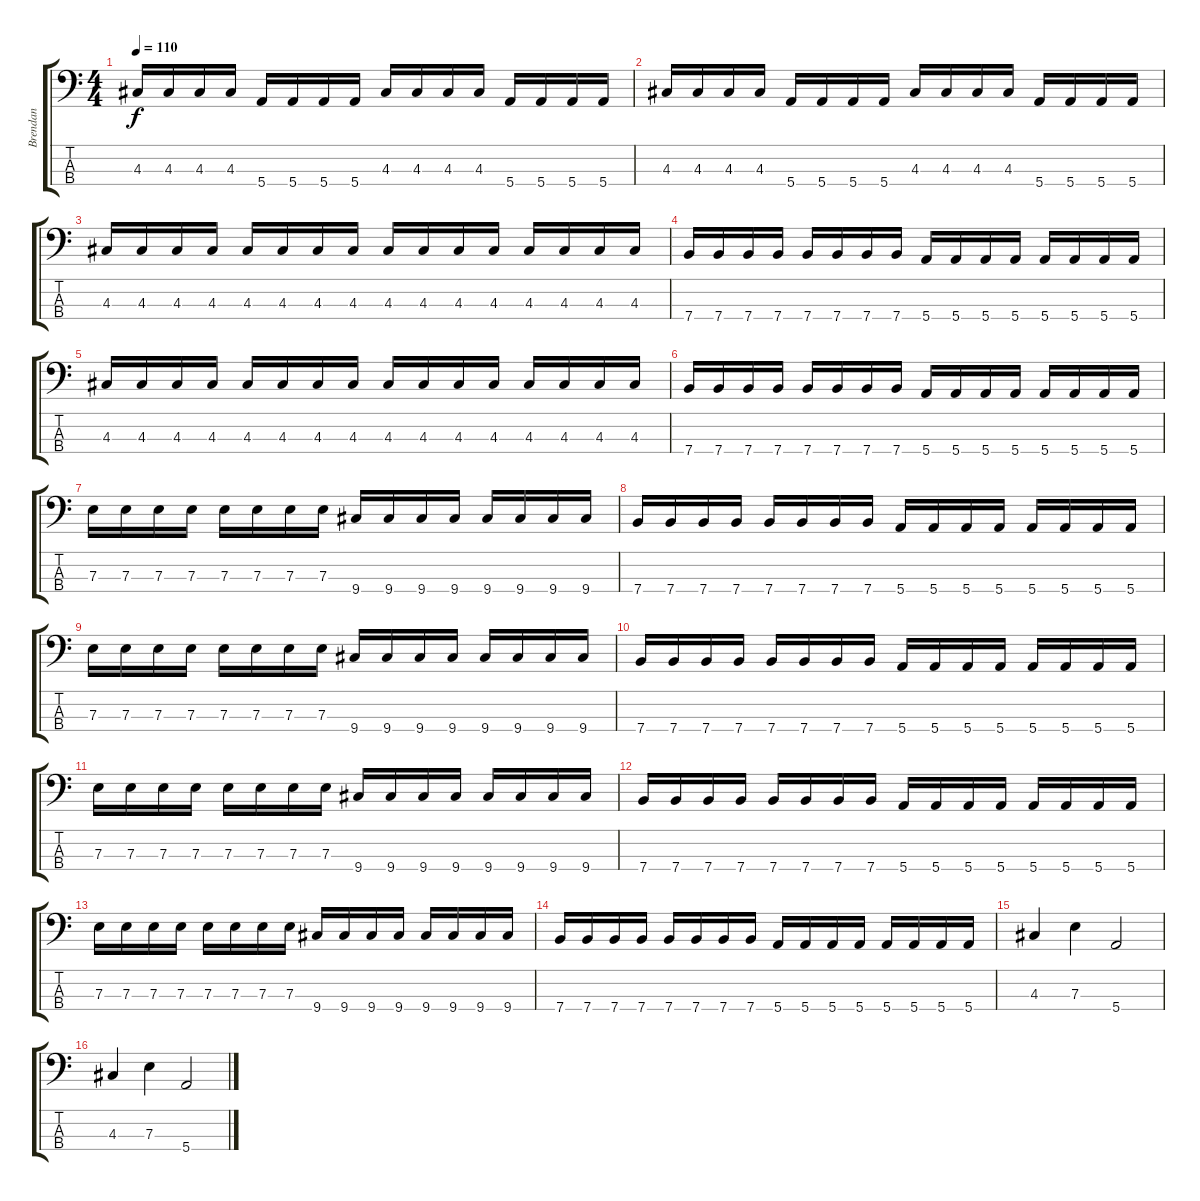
\track ("Brendan" "Brendan") {instrument electricbasspick}
\staff {score tabs}
\tuning (G2 D2 A1 E1) {hide}
\ts (4 4)
\tempo 110
\clef f4
\ks c
4.3.16{dy f} 4.3.16 4.3.16 4.3.16 5.4.16 5.4.16 5.4.16 5.4.16 4.3.16 4.3.16 4.3.16 4.3.16 5.4.16 5.4.16 5.4.16 5.4.16 |
4.3.16 4.3.16 4.3.16 4.3.16 5.4.16 5.4.16 5.4.16 5.4.16 4.3.16 4.3.16 4.3.16 4.3.16 5.4.16 5.4.16 5.4.16 5.4.16 |
4.3.16 4.3.16 4.3.16 4.3.16 4.3.16 4.3.16 4.3.16 4.3.16 4.3.16 4.3.16 4.3.16 4.3.16 4.3.16 4.3.16 4.3.16 4.3.16 |
7.4.16 7.4.16 7.4.16 7.4.16 7.4.16 7.4.16 7.4.16 7.4.16 5.4.16 5.4.16 5.4.16 5.4.16 5.4.16 5.4.16 5.4.16 5.4.16 |
4.3.16 4.3.16 4.3.16 4.3.16 4.3.16 4.3.16 4.3.16 4.3.16 4.3.16 4.3.16 4.3.16 4.3.16 4.3.16 4.3.16 4.3.16 4.3.16 |
7.4.16 7.4.16 7.4.16 7.4.16 7.4.16 7.4.16 7.4.16 7.4.16 5.4.16 5.4.16 5.4.16 5.4.16 5.4.16 5.4.16 5.4.16 5.4.16 |
7.3.16 7.3.16 7.3.16 7.3.16 7.3.16 7.3.16 7.3.16 7.3.16 9.4.16 9.4.16 9.4.16 9.4.16 9.4.16 9.4.16 9.4.16 9.4.16 |
7.4.16 7.4.16 7.4.16 7.4.16 7.4.16 7.4.16 7.4.16 7.4.16 5.4.16 5.4.16 5.4.16 5.4.16 5.4.16 5.4.16 5.4.16 5.4.16 |
7.3.16 7.3.16 7.3.16 7.3.16 7.3.16 7.3.16 7.3.16 7.3.16 9.4.16 9.4.16 9.4.16 9.4.16 9.4.16 9.4.16 9.4.16 9.4.16 |
7.4.16 7.4.16 7.4.16 7.4.16 7.4.16 7.4.16 7.4.16 7.4.16 5.4.16 5.4.16 5.4.16 5.4.16 5.4.16 5.4.16 5.4.16 5.4.16 |
7.3.16 7.3.16 7.3.16 7.3.16 7.3.16 7.3.16 7.3.16 7.3.16 9.4.16 9.4.16 9.4.16 9.4.16 9.4.16 9.4.16 9.4.16 9.4.16 |
7.4.16 7.4.16 7.4.16 7.4.16 7.4.16 7.4.16 7.4.16 7.4.16 5.4.16 5.4.16 5.4.16 5.4.16 5.4.16 5.4.16 5.4.16 5.4.16 |
7.3.16 7.3.16 7.3.16 7.3.16 7.3.16 7.3.16 7.3.16 7.3.16 9.4.16 9.4.16 9.4.16 9.4.16 9.4.16 9.4.16 9.4.16 9.4.16 |
7.4.16 7.4.16 7.4.16 7.4.16 7.4.16 7.4.16 7.4.16 7.4.16 5.4.16 5.4.16 5.4.16 5.4.16 5.4.16 5.4.16 5.4.16 5.4.16 |
4.3.4 7.3.4 5.4.2 |
4.3.4 7.3.4 5.4.2
